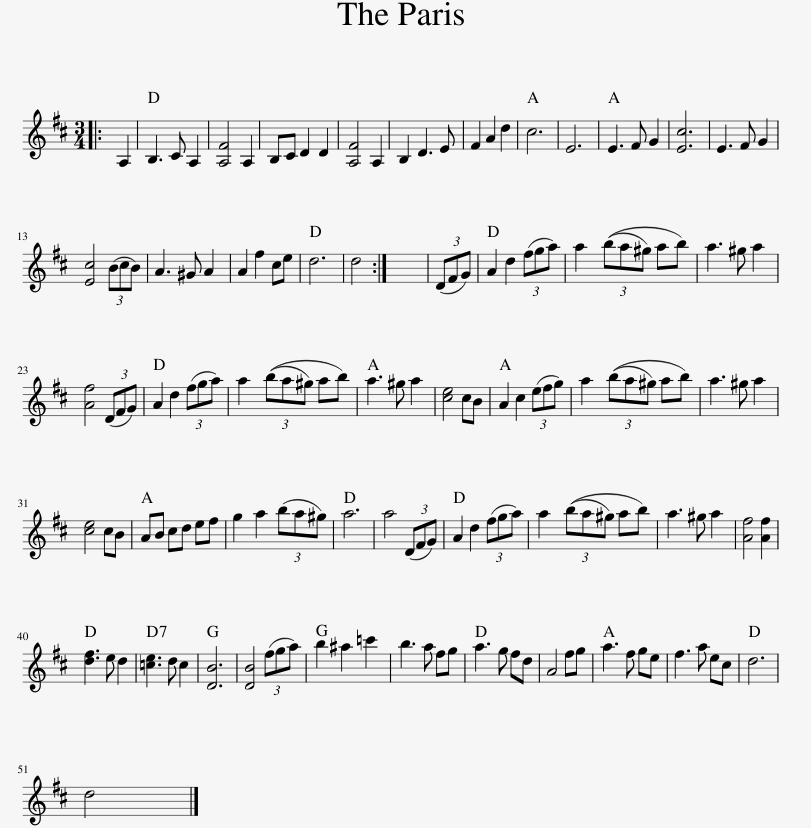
X:1
L:1/8
M:3/4
I:linebreak $
K:D
V:1 treble
V:1
|: A,2 | B,3 C A,2 | [A,F]4 A,2 | B,C D2 D2 | [A,F]4 A,2 | %5
 B,2 D3 E | F2 A2 d2 | c6 | E6 | E3 F G2 | %10
 [Ec]6 | E3 F G2 |$ [Ec]4 (3(BcB) | A3 ^G A2 | A2 f2 ce | %15
 d6 | d4 :| x6 | (3(DFG) | A2 d2 (3(fga) | %20
 a2 (3((ba^g) ab) | a3 ^g a2 |$ [Af]4 (3(DFG) | A2 d2 (3(fga) | a2 (3((ba^g) ab) | %25
 a3 ^g a2 | [ce]4 cB | A2 c2 (3(efg) | a2 (3((ba^g) ab) | a3 ^g a2 |$ %30
 [ce]4 cB | AB cd ef | g2 a2 (3(ba^g) | a6 | a4 (3(DFG) | %35
 A2 d2 (3(fga) | a2 (3((ba^g) ab) | a3 ^g a2 | [Af]4 [Af]2 |$ [df]3 e d2 | %40
 [=ce]3 d c2 | [DB]6 | [DB]4 (3(fga) | b2 ^a2 =c'2 | b3 a fg | %45
 a3 g fd | A4 fg | a3 f ge | f3 a ec | d6 |$ %50
 d4 |] %51
